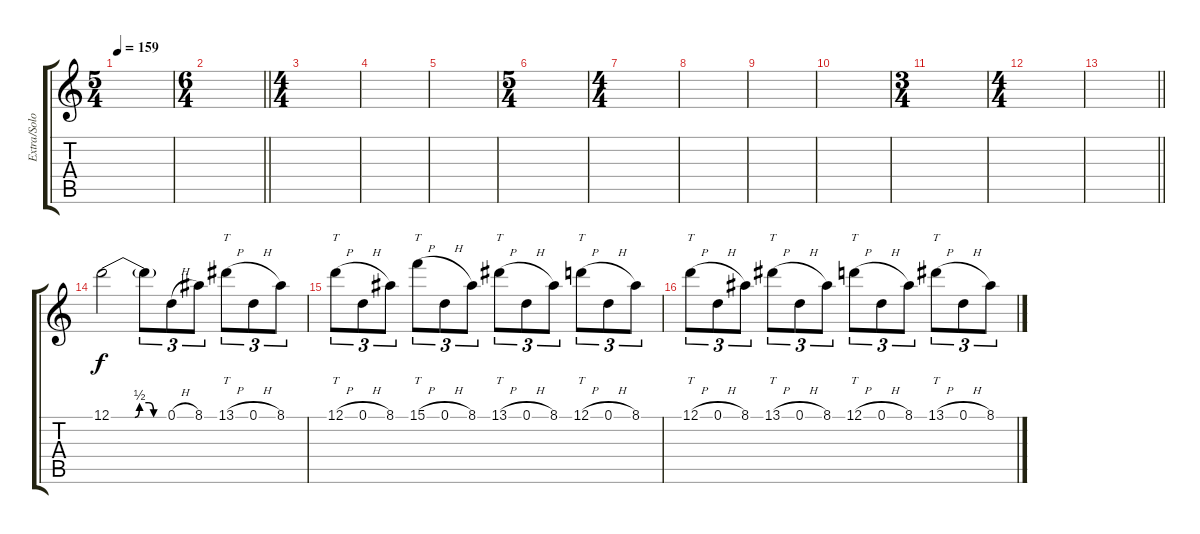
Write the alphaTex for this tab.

\track ("Extra/Solo Guitar" "Extra/Solo") {instrument overdrivenguitar}
\staff {score tabs}
\tuning (D4 A3 F3 C3 G2 C2) {hide}
\ts (5 4)
\tempo 159
\clef g2
\ks c
|
\ts (6 4)
\barLineRight lightlight
|
\ts (4 4)
|
|
|
\ts (5 4)
|
\ts (4 4)
|
|
|
|
\ts (3 4)
|
\ts (4 4)
|
\barLineRight lightlight
|
12.1{be (custom 0 0 25 0 30 2 40 2 45 0 60 0)}.2{balance 1} 12.1{t}.8{tu (3 2)} 0.1{h}.8{tu (3 2)} 8.1.8{tu (3 2)} 13.1{h}.8{tt tu (3 2)} 0.1{h}.8{tu (3 2)} 8.1.8{tu (3 2)} |
12.1{h}.8{tt tu (3 2)} 0.1{h}.8{tu (3 2)} 8.1.8{tu (3 2)} 15.1{h}.8{tt tu (3 2)} 0.1{h}.8{tu (3 2)} 8.1.8{tu (3 2)} 13.1{h}.8{tt tu (3 2)} 0.1{h}.8{tu (3 2)} 8.1.8{tu (3 2)} 12.1{h}.8{tt tu (3 2)} 0.1{h}.8{tu (3 2)} 8.1.8{tu (3 2)} |
12.1{h}.8{tt tu (3 2) balance 14} 0.1{h}.8{tu (3 2)} 8.1.8{tu (3 2)} 13.1{h}.8{tt tu (3 2)} 0.1{h}.8{tu (3 2)} 8.1.8{tu (3 2)} 12.1{h}.8{tt tu (3 2)} 0.1{h}.8{tu (3 2)} 8.1.8{tu (3 2)} 13.1{h}.8{tt tu (3 2)} 0.1{h}.8{tu (3 2)} 8.1.8{tu (3 2)}
